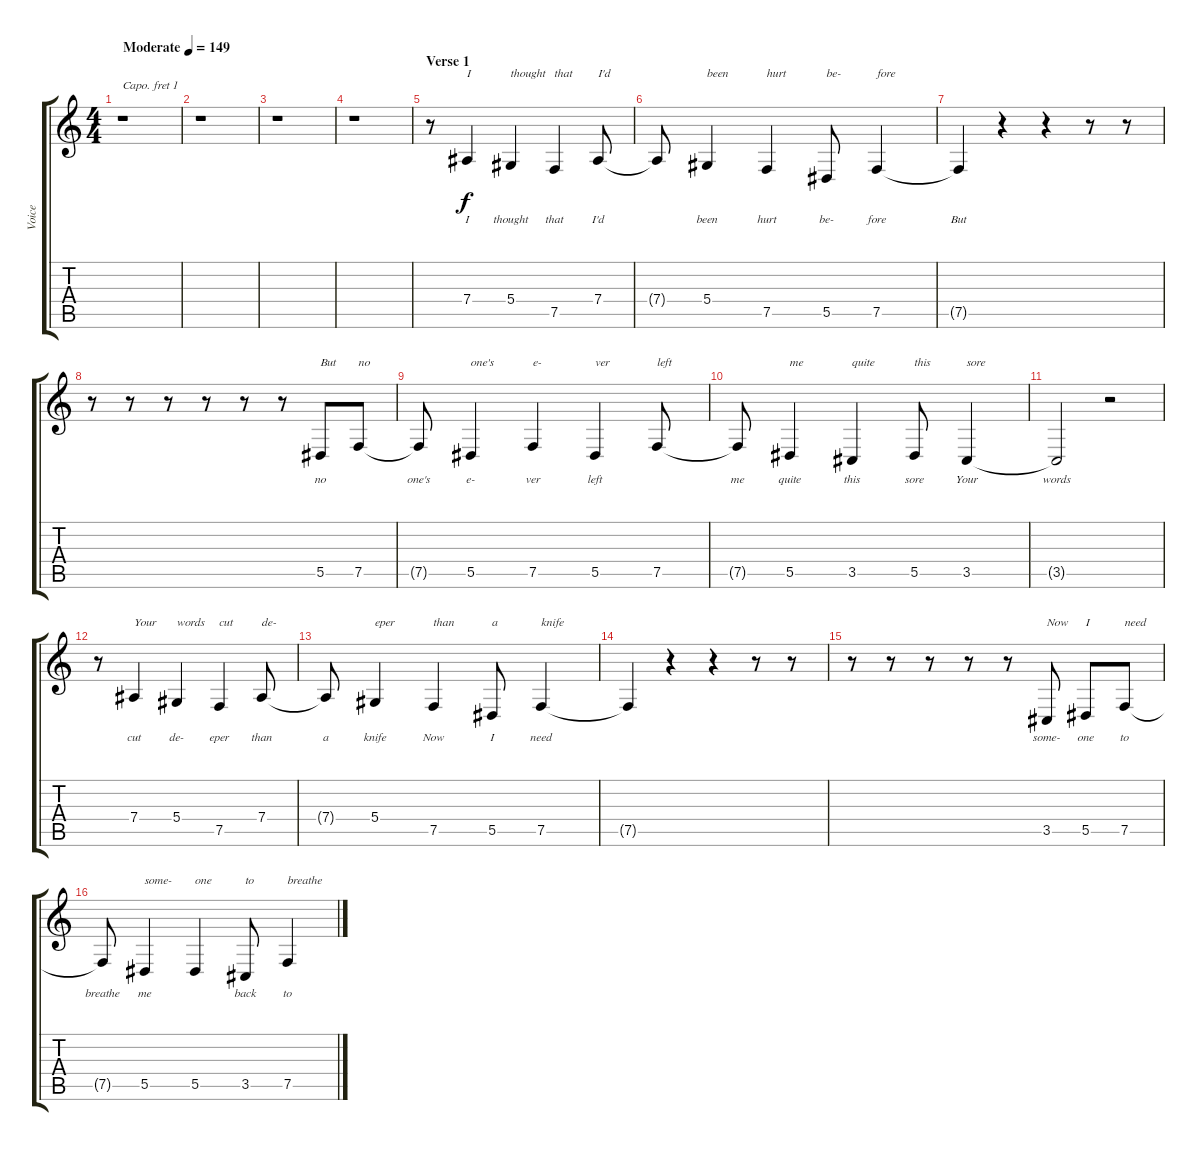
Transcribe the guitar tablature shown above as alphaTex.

\track ("Voice" "Voice") {instrument voiceoohs}
\staff {score tabs}
\capo 1
\tuning (E4 B3 G3 D3 A2 E2) {hide}
\ts (4 4)
\tempo (149 "Moderate")
\clef g2
\ks c
r.1{dy f instrument voiceoohs} |
r.1 |
r.1 |
r.1 |
\section ("" "Verse 1")
r.8 7.4.4{txt "I" lyrics (0 "I") lyrics (1 "") lyrics (2 "") lyrics (3 "") lyrics (4 "")} 5.4.4{txt "thought" lyrics (0 "thought") lyrics (1 "") lyrics (2 "") lyrics (3 "") lyrics (4 "")} 7.5.4{txt "that" lyrics (0 "that") lyrics (1 "") lyrics (2 "") lyrics (3 "") lyrics (4 "")} 7.4.8{txt "I'd" lyrics (0 "I'd") lyrics (1 "") lyrics (2 "") lyrics (3 "") lyrics (4 "")} |
7.4{t}.8{lyrics (0 "") lyrics (1 "") lyrics (2 "") lyrics (3 "") lyrics (4 "")} 5.4.4{txt "been" lyrics (0 "been") lyrics (1 "") lyrics (2 "") lyrics (3 "") lyrics (4 "")} 7.5.4{txt "hurt" lyrics (0 "hurt") lyrics (1 "") lyrics (2 "") lyrics (3 "") lyrics (4 "")} 5.5.8{txt "be-" lyrics (0 "be-") lyrics (1 "") lyrics (2 "") lyrics (3 "") lyrics (4 "")} 7.5.4{txt "fore" lyrics (0 "fore") lyrics (1 "") lyrics (2 "") lyrics (3 "") lyrics (4 "")} |
7.5{t}.4{lyrics (0 "But") lyrics (1 "") lyrics (2 "") lyrics (3 "") lyrics (4 "")} r.4 r.4 r.8 r.8 |
r.8 r.8 r.8 r.8 r.8 r.8 5.5.8{txt "But" lyrics (0 "no") lyrics (1 "") lyrics (2 "") lyrics (3 "") lyrics (4 "")} 7.5.8{txt "no" lyrics (0 "") lyrics (1 "") lyrics (2 "") lyrics (3 "") lyrics (4 "")} |
7.5{t}.8{lyrics (0 "one's") lyrics (1 "") lyrics (2 "") lyrics (3 "") lyrics (4 "")} 5.5.4{txt "one's" lyrics (0 "e-") lyrics (1 "") lyrics (2 "") lyrics (3 "") lyrics (4 "")} 7.5.4{txt "e-" lyrics (0 "ver") lyrics (1 "") lyrics (2 "") lyrics (3 "") lyrics (4 "")} 5.5.4{txt "ver" lyrics (0 "left") lyrics (1 "") lyrics (2 "") lyrics (3 "") lyrics (4 "")} 7.5.8{txt "left" lyrics (0 "") lyrics (1 "") lyrics (2 "") lyrics (3 "") lyrics (4 "")} |
7.5{t}.8{lyrics (0 "me") lyrics (1 "") lyrics (2 "") lyrics (3 "") lyrics (4 "")} 5.5.4{txt "me" lyrics (0 "quite") lyrics (1 "") lyrics (2 "") lyrics (3 "") lyrics (4 "")} 3.5.4{txt "quite" lyrics (0 "this") lyrics (1 "") lyrics (2 "") lyrics (3 "") lyrics (4 "")} 5.5.8{txt "this" lyrics (0 "sore") lyrics (1 "") lyrics (2 "") lyrics (3 "") lyrics (4 "")} 3.5.4{txt "sore" lyrics (0 "Your") lyrics (1 "") lyrics (2 "") lyrics (3 "") lyrics (4 "")} |
3.5{t}.2{lyrics (0 "words") lyrics (1 "") lyrics (2 "") lyrics (3 "") lyrics (4 "")} r.2 |
r.8 7.4.4{txt "Your" lyrics (0 "cut") lyrics (1 "") lyrics (2 "") lyrics (3 "") lyrics (4 "")} 5.4.4{txt "words" lyrics (0 "de-") lyrics (1 "") lyrics (2 "") lyrics (3 "") lyrics (4 "")} 7.5.4{txt "cut" lyrics (0 "eper") lyrics (1 "") lyrics (2 "") lyrics (3 "") lyrics (4 "")} 7.4.8{txt "de-" lyrics (0 "than") lyrics (1 "") lyrics (2 "") lyrics (3 "") lyrics (4 "")} |
7.4{t}.8{lyrics (0 "a") lyrics (1 "") lyrics (2 "") lyrics (3 "") lyrics (4 "")} 5.4.4{txt "eper" lyrics (0 "knife") lyrics (1 "") lyrics (2 "") lyrics (3 "") lyrics (4 "")} 7.5.4{txt "than" lyrics (0 "Now") lyrics (1 "") lyrics (2 "") lyrics (3 "") lyrics (4 "")} 5.5.8{txt "a" lyrics (0 "I") lyrics (1 "") lyrics (2 "") lyrics (3 "") lyrics (4 "")} 7.5.4{txt "knife" lyrics (0 "need") lyrics (1 "") lyrics (2 "") lyrics (3 "") lyrics (4 "")} |
7.5{t}.4{lyrics (0 "") lyrics (1 "") lyrics (2 "") lyrics (3 "") lyrics (4 "")} r.4 r.4 r.8 r.8 |
r.8 r.8 r.8 r.8 r.8 3.5.8{txt "Now" lyrics (0 "some-") lyrics (1 "") lyrics (2 "") lyrics (3 "") lyrics (4 "")} 5.5.8{txt "I" lyrics (0 "one") lyrics (1 "") lyrics (2 "") lyrics (3 "") lyrics (4 "")} 7.5.8{txt "need" lyrics (0 "to") lyrics (1 "") lyrics (2 "") lyrics (3 "") lyrics (4 "")} |
7.5{t}.8{lyrics (0 "breathe") lyrics (1 "") lyrics (2 "") lyrics (3 "") lyrics (4 "")} 5.5.4{txt "some-" lyrics (0 "me") lyrics (1 "") lyrics (2 "") lyrics (3 "") lyrics (4 "")} 5.5.4{txt "one" lyrics (0 "") lyrics (1 "") lyrics (2 "") lyrics (3 "") lyrics (4 "")} 3.5.8{txt "to" lyrics (0 "back") lyrics (1 "") lyrics (2 "") lyrics (3 "") lyrics (4 "")} 7.5.4{txt "breathe" lyrics (0 "to") lyrics (1 "") lyrics (2 "") lyrics (3 "") lyrics (4 "")}
